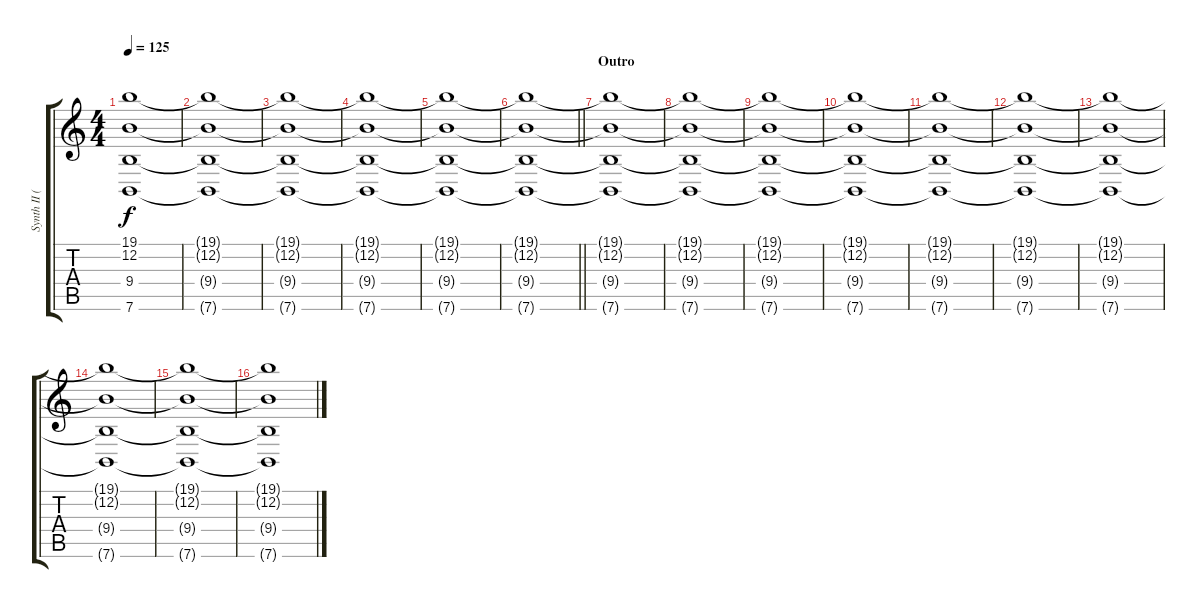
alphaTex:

\track ("Synth II (Strings)" "Synth II (") {instrument stringensemble2}
\staff {score tabs}
\tuning (E4 B3 G3 D3 A2 E2) {hide}
\ts (4 4)
\tempo 125
\clef g2
\ks c
(19.1{t} 12.2{t} 9.4{t} 7.6{t}).1{dy f} |
(19.1{t} 12.2{t} 9.4{t} 7.6{t}).1 |
(19.1{t} 12.2{t} 9.4{t} 7.6{t}).1 |
(19.1{t} 12.2{t} 9.4{t} 7.6{t}).1 |
(19.1{t} 12.2{t} 9.4{t} 7.6{t}).1 |
\barLineRight lightlight
(19.1{t} 12.2{t} 9.4{t} 7.6{t}).1 |
\section ("" "Outro")
(19.1{t} 12.2{t} 9.4{t} 7.6{t}).1 |
(19.1{t} 12.2{t} 9.4{t} 7.6{t}).1 |
(19.1{t} 12.2{t} 9.4{t} 7.6{t}).1 |
(19.1{t} 12.2{t} 9.4{t} 7.6{t}).1 |
(19.1{t} 12.2{t} 9.4{t} 7.6{t}).1 |
(19.1{t} 12.2{t} 9.4{t} 7.6{t}).1 |
(19.1{t} 12.2{t} 9.4{t} 7.6{t}).1 |
(19.1{t} 12.2{t} 9.4{t} 7.6{t}).1 |
(19.1{t} 12.2{t} 9.4{t} 7.6{t}).1 |
(19.1{t} 12.2{t} 9.4{t} 7.6{t}).1
